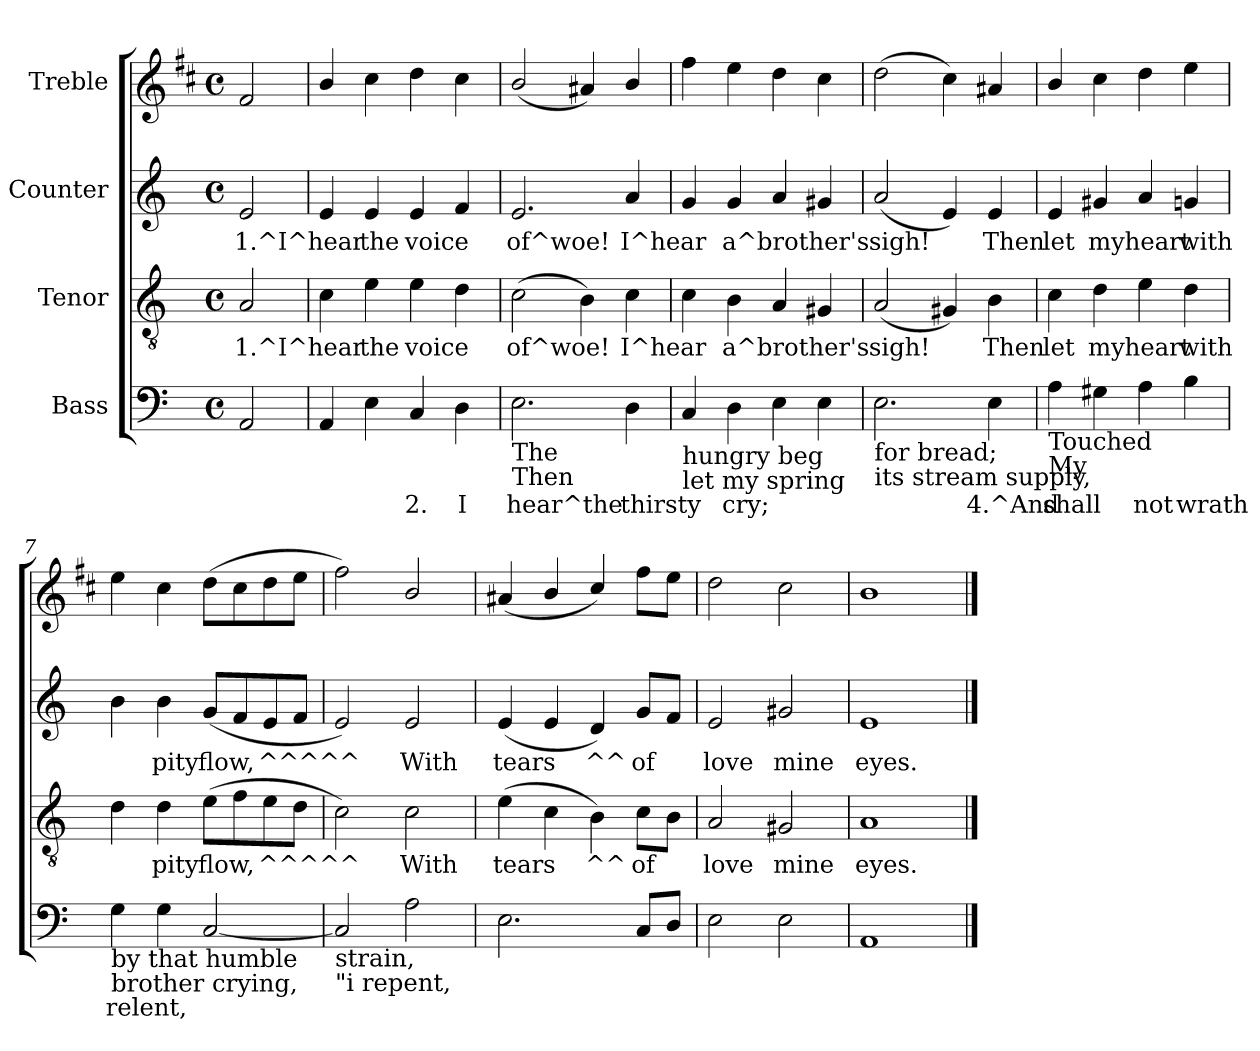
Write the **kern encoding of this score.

**kern	**text	**kern	**text	**kern	**text	**kern
*part4	*part4	*part3	*part3	*part2	*part2	*part1
*staff4	*staff4	*staff3	*staff3	*staff2	*staff2	*staff1
*I"Bass	*	*I"Tenor	*	*I"Counter	*	*I"Treble
!!LO:PB:g=z
*stria5	*	*stria5	*	*stria5	*	*stria5
*clefF4	*	*clefGv2	*	*clefG2	*	*clefG2
*	*	*	*	*	*	*ITrd1c2
*k[]	*	*k[]	*	*k[]	*	*k[]
*C:	*	*C:	*	*C:	*	*C:
*M4/4	*	*M4/4	*	*M4/4	*	*M4/4
*met(c)	*	*met(c)	*	*met(c)	*	*met(c)
=1	=1	=1	=1	=1	=1	=1
!	!LO:LY:b	!	!LO:LY:a:rj	!	!LO:LY:b:rj	!
2AA/	.	2A/	1.^I^hear	2e/	1.^I^hear	2e/
=2	=2	=2	=2	=2	=2	=2
!	!LO:LY:b	!	!LO:LY:a:rj	!	!LO:LY:b:rj	!
4AA/	.	4c\	.	4e/	.	4a/
!	!LO:LY:b	!	!LO:LY:a:rj	!	!LO:LY:b:rj	!
4E\	.	4e\	the	4e/	the	4b\
!	!LO:LY:b	!	!LO:LY:a:rj	!	!LO:LY:b:rj	!
4C/	2.	4e\	voice	4e/	voice	4cc\
!	!LO:LY:b	!	!LO:LY:a:rj	!	!LO:LY:b:rj	!
4D\	I	4d\	.	4f/	.	4b\
=3	=3	=3	=3	=3	=3	=3
!LO:TX:b:t=The	!	!	!	!	!	!
!LO:TX:b:t=Then	!	!	!	!	!	!
!	!LO:LY:b	!	!LO:LY:a:rj	!	!LO:LY:b:rj	!
2.E\	hear^the	(>2c\	of^woe!	2.e/	of^woe!	(<2a/
!	!	!	!LO:LY:a:rj	!	!	!
.	.	4B\)	.	.	.	4g#X/)
!	!LO:LY:b	!	!LO:LY:a:rj	!	!LO:LY:b:rj	!
4D\	thirsty	4c\	I^hear	4a/	I^hear	4a/
=4	=4	=4	=4	=4	=4	=4
!LO:TX:b:t=hungry beg	!	!	!	!	!	!
!LO:TX:b:t=let my spring	!	!	!	!	!	!
!	!LO:LY:b	!	!LO:LY:a:rj	!	!LO:LY:b:rj	!
4C/	.	4c\	.	4g/	.	4ee\
!	!LO:LY:b	!	!LO:LY:a:rj	!	!LO:LY:b:rj	!
4D\	cry;	4B\	a^brother's	4g/	a^brother's	4dd\
!	!LO:LY:b	!	!LO:LY:a:rj	!	!LO:LY:b:rj	!
4E\	.	4A/	.	4a/	.	4cc\
!	!LO:LY:b	!	!LO:LY:a:rj	!	!LO:LY:b:rj	!
4E\	.	4G#X/	.	4g#X/	.	4b\
=5	=5	=5	=5	=5	=5	=5
!LO:TX:b:t=for bread;	!	!	!	!	!	!
!LO:TX:b:t=its stream supply,	!	!	!	!	!	!
!	!LO:LY:b	!	!LO:LY:a:rj	!	!LO:LY:b:rj	!
2.E\	.	(<2A/	sigh!	(<2a/	sigh!	(>2cc>\
!	!	!	!LO:LY:a:rj	!	!LO:LY:b:rj	!
.	.	4G#X/)	.	4e/)	.	4b\)
!	!LO:LY:b	!	!LO:LY:a:rj	!	!LO:LY:b:rj	!
4E\	4.^And	4B\	Then	4e/	Then	4g#X/
!!LO:LB:g=z
=6	=6	=6	=6	=6	=6	=6
!LO:TX:b:t=Touched	!	!	!	!	!	!
!LO:TX:b:t=My	!	!	!	!	!	!
!	!LO:LY:b	!	!LO:LY:a:rj	!	!LO:LY:b:rj	!
4A\	shall	4c\	let	4e/	let	4a/
!	!LO:LY:b	!	!LO:LY:a:rj	!	!LO:LY:b:rj	!
4G#X\	.	4d\	my	4g#X/	my	4b\
!	!LO:LY:b	!	!LO:LY:a:rj	!	!LO:LY:b:rj	!
4A\	not	4e\	heart	4a/	heart	4cc\
!	!LO:LY:b	!	!LO:LY:a:rj	!	!LO:LY:b:rj	!
4B\	wrath	4d\	with	4gn/	with	4dd\
=7	=7	=7	=7	=7	=7	=7
!LO:TX:b:t=by that humble	!	!	!	!	!	!
!LO:TX:b:t=brother crying,	!	!	!	!	!	!
!	!LO:LY:b	!	!LO:LY:a:rj	!	!LO:LY:b:rj	!
4G\	relent,	4d\	.	4b\	.	4dd\
!	!LO:LY:b	!	!LO:LY:a:rj	!	!LO:LY:b:rj	!
4G\	.	4d\	pity	4b\	pity	4b\
!	!LO:LY:b	!	!LO:LY:a:rj	!	!LO:LY:b:rj	!
[<2C/	.	(>8e\L	flow,	(<8g/L	flow,	(>8cc\L
!	!	!	!LO:LY:a:rj	!	!LO:LY:b:rj	!
.	.	8f\	.	8f/	.	8b\
!	!	!	!LO:LY:a:rj	!	!LO:LY:b:rj	!
.	.	8e\	^^^^^	8e/	^^^^^	8cc\
!	!	!	!LO:LY:a:rj	!	!LO:LY:b:rj	!
.	.	8d\J	.	8f/J	.	8dd\J
=8	=8	=8	=8	=8	=8	=8
!LO:TX:b:t=strain,	!	!	!	!	!	!
!LO:TX:b:t="i repent,	!	!	!	!	!	!
!	!LO:LY:b	!	!LO:LY:a:rj	!	!LO:LY:b:rj	!
2C/]	.	2c\)	.	2e/)	.	2ee\)
!	!LO:LY:b	!	!LO:LY:a:rj	!	!LO:LY:b:rj	!
2A\	.	2c\	With	2e/	With	2a/
=9	=9	=9	=9	=9	=9	=9
!	!LO:LY:b	!	!LO:LY:a:rj	!	!LO:LY:b:rj	!
2.E\	.	(>4e\	tears	(<4e/	tears	(<4g#X/
!	!	!	!LO:LY:a:rj	!	!LO:LY:b:rj	!
.	.	4c\	.	4e/	.	4a/
!	!	!	!LO:LY:a:rj	!	!LO:LY:b:rj	!
.	.	4B\)	^^	4d/)	^^	4b/)
!	!LO:LY:b	!	!LO:LY:a:rj	!	!LO:LY:b:rj	!
8C/L	.	8c\L	of	8g/L	of	8ee\L
!	!LO:LY:b	!	!LO:LY:a:rj	!	!LO:LY:b:rj	!
8D/J	.	8B\J	.	8f/J	.	8dd>\J
=10	=10	=10	=10	=10	=10	=10
!	!LO:LY:b	!	!LO:LY:a:rj	!	!LO:LY:b:rj	!
2E\	.	2A/	love	2e/	love	2cc>\
!	!LO:LY:b	!	!LO:LY:a:rj	!	!LO:LY:b:rj	!
2E\	.	2G#X/	mine	2g#X/	mine	2b\
=11	=11	=11	=11	=11	=11	=11
!	!LO:LY:b	!	!LO:LY:a:rj	!	!LO:LY:b:rj	!
1AA	.	1A	eyes.	1e	eyes.	1a
==	==	==	==	==	==	==
*-	*-	*-	*-	*-	*-	*-
